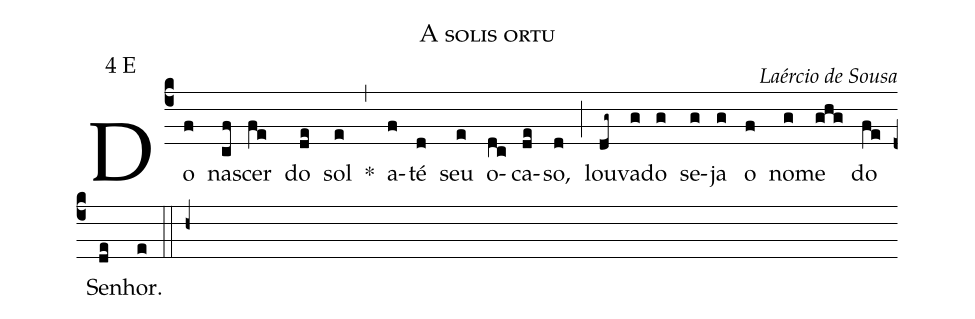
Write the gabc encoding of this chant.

name: A solis ortu;
mode: 4;
mode-differentia: E;
commentary: Laércio de Sousa;
%%
(c4)

Do(f) nas(cf)cer(fe) do(de) sol(e) *(,) a(f)té(d) seu(e) o(dc)ca(de)so,(d) (;) lou(dg~)va(g)do(g) se(g)ja(g) o(f) no(g)me(ghg) do(fe) Se(de)nhor.(e)

(::h+)
